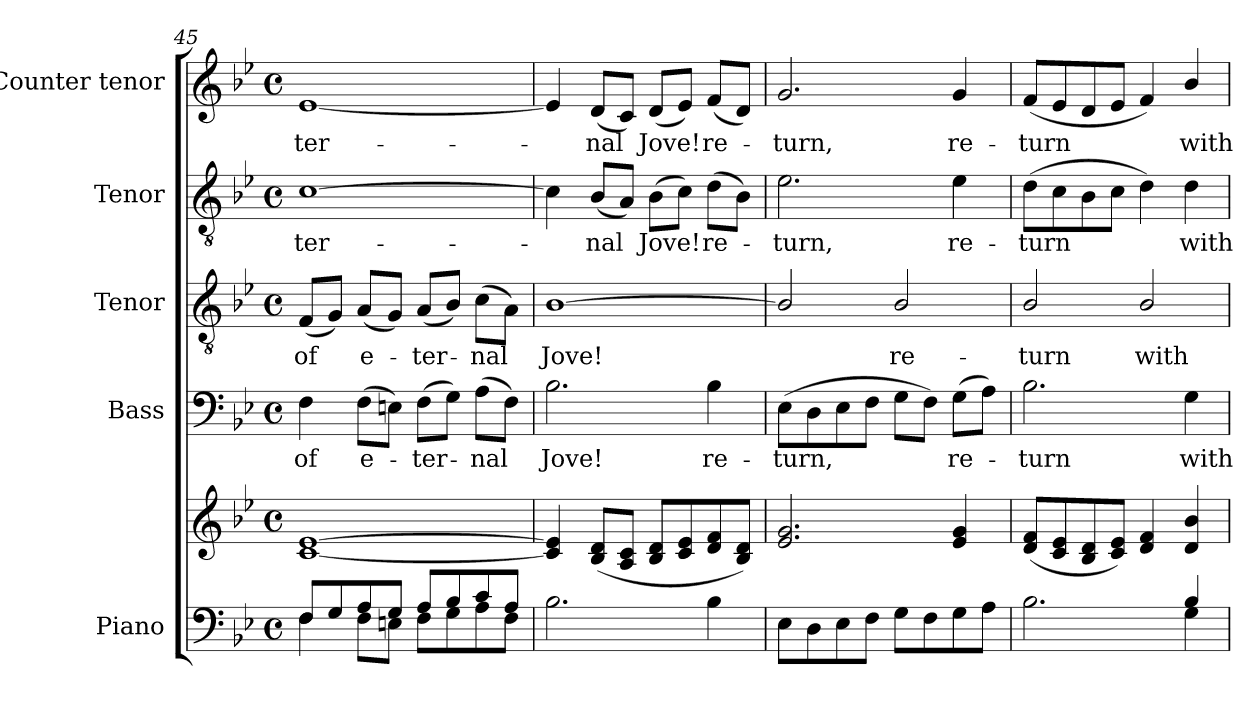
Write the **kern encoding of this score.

**kern	**kern	**kern	**text	**kern	**text	**kern	**text	**kern	**text
*part5	*part5	*part4	*part4	*part3	*part3	*part2	*part2	*part1	*part1
*staff6	*staff5	*staff4	*staff4	*staff3	*staff3	*staff2	*staff2	*staff1	*staff1
*I"Piano	*	*I"Bass	*	*I"Tenor	*	*I"Tenor	*	*I"Counter tenor	*
*I'Pno.	*	*I'B.	*	*I'T.	*	*I'T.	*	*	*
*clefF4	*clefG2	*clefF4	*	*clefGv2	*	*clefGv2	*	*clefG2	*
*	*	*	*	*ITrd7c12	*	*ITrd7c12	*	*	*
*k[b-e-]	*k[b-e-]	*k[b-e-]	*	*k[b-e-]	*	*k[b-e-]	*	*k[b-e-]	*
*B-:	*B-:	*B-:	*	*B-:	*	*B-:	*	*B-:	*
*M4/4	*M4/4	*M4/4	*	*M4/4	*	*M4/4	*	*M4/4	*
*met(c)	*met(c)	*met(c)	*	*met(c)	*	*met(c)	*	*met(c)	*
=45	=45	=45	=45	=45	=45	=45	=45	=45	=45
*^	*	*	*	*	*	*	*	*	*
!	!	!	!	!LO:LY:b:color=#000000	!	!	!	!	!	!
!	!	!	!	!	!	!LO:LY:b:color=#000000	!	!	!	!
!	!	!	!	!	!	!	!	!LO:LY:b:color=#000000	!	!
!	!	!	!	!	!	!	!	!	!	!LO:LY:b:color=#000000
8Fi/L	4Fi\	[1ci [1e-i	4Fi\	of	(8FFi/L	of	[1Ci	-ter-	[1e-i	-ter-
8Gi/	.	.	.	.	8GGi/J)	.	.	.	.	.
!	!	!	!	!LO:LY:b:color=#000000	!	!	!	!	!	!
!	!	!	!	!	!	!LO:LY:b:color=#000000	!	!	!	!
8Ai/	8Fi\L	.	(8Fi\L	e-	(8AAi/L	e-	.	.	.	.
8Gi/J	8Eni\J	.	8Eni\J)	.	8GGi/J)	.	.	.	.	.
!	!	!	!	!LO:LY:b:color=#000000	!	!	!	!	!	!
!	!	!	!	!	!	!LO:LY:b:color=#000000	!	!	!	!
8Ai/L	8Fi\L	.	(8Fi\L	-ter-	(8AAi/L	-ter-	.	.	.	.
8B-i/	8Gi\	.	8Gi\J)	.	8BB-i/J)	.	.	.	.	.
!	!	!	!	!LO:LY:b:color=#000000	!	!	!	!	!	!
!	!	!	!	!	!	!LO:LY:b:color=#000000	!	!	!	!
8ci/	8Ai\	.	(8Ai\L	-nal	(8Ci\L	-nal	.	.	.	.
8Ai/J	8Fi\J	.	8Fi\J)	.	8AAi\J)	.	.	.	.	.
*v	*v	*	*	*	*	*	*	*	*	*
!!LO:LB:g=z
=46	=46	=46	=46	=46	=46	=46	=46	=46	=46
*^	*	*	*	*	*	*	*	*	*
!	!	!	!	!LO:LY:b:color=#000000	!	!	!	!	!	!
*v	*v	*	*	*	*	*	*	*	*	*
*^	*	*	*	*	*	*	*	*	*
!	!	!	!	!	!	!LO:LY:b:color=#000000	!	!	!	!
*v	*v	*	*	*	*	*	*	*	*	*
2.B-i\	4ci/] 4e-i]	2.B-i\	Jove!	[1BB-i	Jove!	4Ci\]	.	4e-i/]	.
!	!	!	!	!	!	!	!LO:LY:b:color=#000000	!	!
!	!	!	!	!	!	!	!	!	!LO:LY:b:color=#000000
.	(8B-i/ 8diL	.	.	.	.	(8BB-i/L	-nal	(8di/L	-nal
.	8Ai/ 8ciJ	.	.	.	.	8AAi/J)	.	8ci/J)	.
!	!	!	!	!	!	!	!LO:LY:b:color=#000000	!	!
!	!	!	!	!	!	!	!	!	!LO:LY:b:color=#000000
.	8B-i/ 8diL	.	.	.	.	(8BB-i\L	Jove!	(8di/L	Jove!
.	8ci/ 8e-i	.	.	.	.	8Ci\J)	.	8e-i/J)	.
!	!	!	!LO:LY:b:color=#000000	!	!	!	!	!	!
!	!	!	!	!	!	!	!LO:LY:b:color=#000000	!	!
!	!	!	!	!	!	!	!	!	!LO:LY:b:color=#000000
4B-i\	8di/ 8fi	4B-i\	re-	.	.	(8Di\L	re-	(8fi/L	re-
.	8B-i/ 8diJ)	.	.	.	.	8BB-i\J)	.	8di/J)	.
=47	=47	=47	=47	=47	=47	=47	=47	=47	=47
!	!	!	!LO:LY:b:color=#000000	!	!	!	!	!	!
!	!	!	!	!	!	!	!LO:LY:b:color=#000000	!	!
!	!	!	!	!	!	!	!	!	!LO:LY:b:color=#000000
8E-i\L	2.e-i/ 2.gi	(8E-i\L	-turn,	2BB-i/]	.	2.E-i\	-turn,	2.gi/	-turn,
8Di\	.	8Di\	.	.	.	.	.	.	.
8E-i\	.	8E-i\	.	.	.	.	.	.	.
8Fi\J	.	8Fi\J	.	.	.	.	.	.	.
!	!	!	!	!	!LO:LY:b:color=#000000	!	!	!	!
8Gi\L	.	8Gi\L	.	2BB-i/	re-	.	.	.	.
8Fi\	.	8Fi\J)	.	.	.	.	.	.	.
!	!	!	!LO:LY:b:color=#000000	!	!	!	!	!	!
!	!	!	!	!	!	!	!LO:LY:b:color=#000000	!	!
!	!	!	!	!	!	!	!	!	!LO:LY:b:color=#000000
8Gi\	4e-i/ 4gi	(8Gi\L	re-	.	.	4E-i\	re-	4gi/	re-
8Ai\J	.	8Ai\J)	.	.	.	.	.	.	.
=48	=48	=48	=48	=48	=48	=48	=48	=48	=48
*^	*	*	*	*	*	*	*	*	*
!	!	!	!	!LO:LY:b:color=#000000	!	!	!	!	!	!
!	!	!	!	!	!	!LO:LY:b:color=#000000	!	!	!	!
!	!	!	!	!	!	!	!	!LO:LY:b:color=#000000	!	!
!	!	!	!	!	!	!	!	!	!	!LO:LY:b:color=#000000
2ryy	2.B-i\	(8di/ 8fiL	2.B-i\	-turn	2BB-i/	-turn	(8Di\L	-turn	(8fi/L	-turn
.	.	8ci/ 8e-i	.	.	.	.	8Ci\	.	8e-i/	.
.	.	8B-i/ 8di	.	.	.	.	8BB-i\	.	8di/	.
.	.	8ci/ 8e-iJ)	.	.	.	.	8Ci\J	.	8e-i/J	.
!	!	!	!	!	!	!LO:LY:b:color=#000000	!	!	!	!
4ryy	.	4di/ 4fi	.	.	2BB-i/	with	4Di\)	.	4fi/)	.
!	!	!	!	!LO:LY:b:color=#000000	!	!	!	!	!	!
!	!	!	!	!	!	!	!	!LO:LY:b:color=#000000	!	!
!	!	!	!	!	!	!	!	!	!	!LO:LY:b:color=#000000
4B-i/	4Gi\	4di/ 4b-i	4Gi\	with	.	.	4Di\	with	4b-i/	with
*v	*v	*	*	*	*	*	*	*	*	*
=	=	=	=	=	=	=	=	=	=
*-	*-	*-	*-	*-	*-	*-	*-	*-	*-
